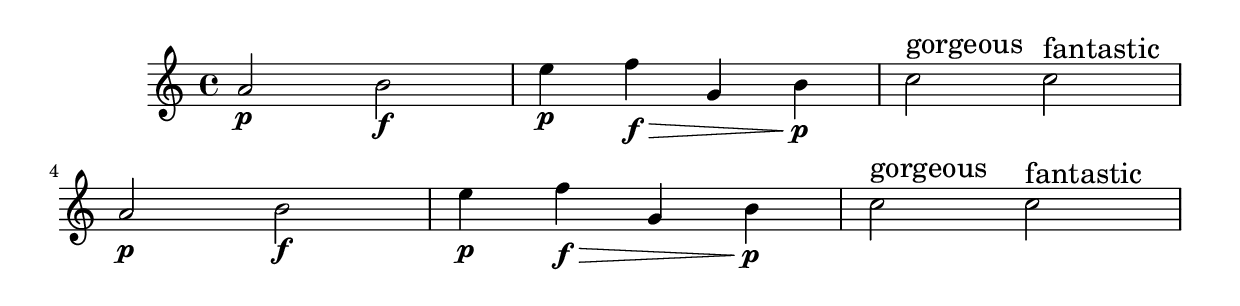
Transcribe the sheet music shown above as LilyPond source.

%% DO NOT EDIT this file manually; it is automatically
%% generated from LSR http://lsr.dsi.unimi.it
%% Make any changes in LSR itself, or in Documentation/snippets/new/ ,
%% and then run scripts/auxiliar/makelsr.py
%%
%% This file is in the public domain.
\version "2.14.2"

\header {
  lsrtags = "spacing, tweaks-and-overrides, workaround"

%% Translation of GIT committish: b482c3e5b56c3841a88d957e0ca12964bd3e64fa
  texidoces = "
Mediante el establecimiento de la propiedad @code{'Y-extent} a un valor
adecuado, todos los objetos @code{DynamicLineSpanner} (reguladores e
indicaciones dinámicas textuales) se pueden alinear con un punto de
referencia común, independientemente de sus dimensiones.  De esta
manera, todos los elementos estarán alineados verticalmente,
produciendo así un resultado más satisfactorio.

Se usa una idea similar para alinear las inscripciones de texto a lo
largo de su línea de base.

"
  doctitlees = "Indicaciones dinámicas y textuales alineadas verticalmente"


%% Translation of GIT committish: 0a868be38a775ecb1ef935b079000cebbc64de40
texidocde = "
Indem man die @code{'Y-extent}-Eigenschaft auf einen passenden Wert setzt,
können alle @code{DynamicLineSpanner}-Objekte (Crescendo-Klammern und
Dynamik-Texte)  (hairpins and dynamic texts) unabhängig von ihrer
wirklichen Ausdehnung an einem gemeinsamen Referenzpunkt ausgerichtet werden.
Auf diese Weise ist jedes Element vertikal ausgerichtet und der Notensatz
sieht ansprechender aus.

Die gleiche Idee wird benutzt, um Textbeschriftungen an ihrer
Grundlinie auszurichten.

"
  doctitlede = "Vertikale Ausrichtung von Dynamik und Textbeschriftung beeinflussen"

%% Translation of GIT committish: d5307870fe0ad47904daba73792c7e17b813737f
  texidocfr = "
Vous pourrez, en jouant sur la propriété @code{'Y-extent}, aligner les
différents objets @code{DynamicLineSpanner} (soufflets ou textuels)
quelle que soit leur étendue, par rapport à un même point de référence.
Tous les éléments seront alors centrés sur une même ligne, ce qui sera
visuellement plus agréable.

C'est le même principe qui sert à aligner les indications textuelles sur
une ligne de référence.

"
  doctitlefr = "Alignement vertical des nuances indications textuelles"

  texidoc = "
By setting the @code{'Y-extent} property to a suitable value, all
@code{DynamicLineSpanner} objects (hairpins and dynamic texts) can be
aligned to a common reference point, regardless of their actual extent.
This way, every element will be vertically aligned, thus producing a
more pleasing output.

The same idea is used to align the text scripts along their baseline.

"
  doctitle = "Vertically aligned dynamics and textscripts"
} % begin verbatim


music = \relative c' {
  a'2\p b\f
  e4\p f\f\> g, b\p
  c2^\markup { \huge gorgeous } c^\markup { \huge fantastic }
}

{
  \music
  \break
  \override DynamicLineSpanner #'staff-padding = #2.0
  \override DynamicLineSpanner #'Y-extent = #'(-1.5 . 1.5)
  \override TextScript #'Y-extent = #'(-1.5 . 1.5)
  \music
}


